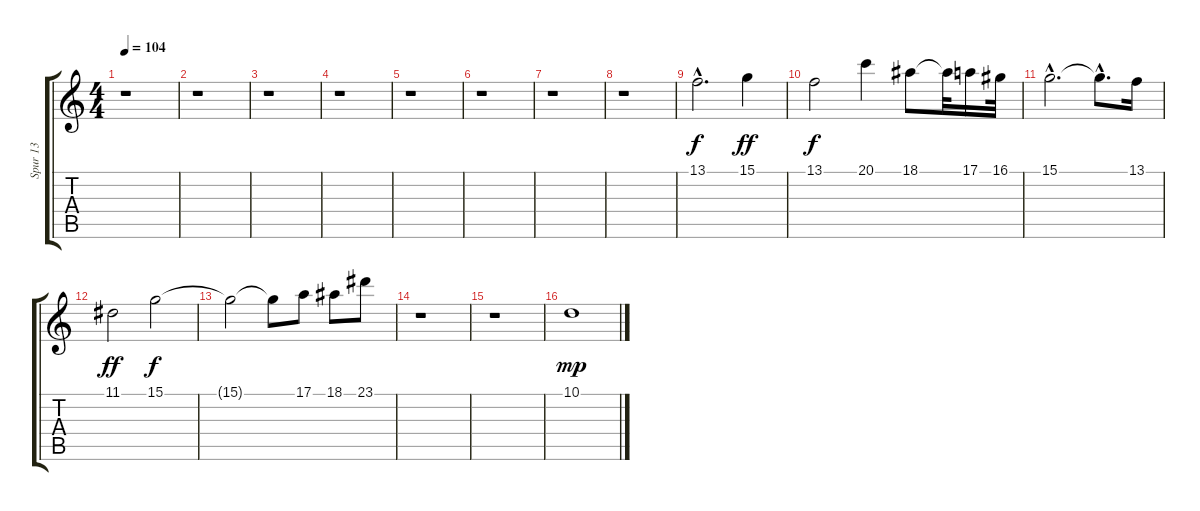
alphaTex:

\track ("Spur 13" "Spur 13") {instrument acousticgrandpiano}
\staff {score tabs}
\tuning (E4 B3 G3 D3 A2 E2) {hide}
\ts (4 4)
\tempo 104
\clef g2
\ks c
r.1{dy f} |
r.1 |
r.1 |
r.1 |
r.1 |
r.1 |
r.1 |
r.1 |
13.1{hac}.2{d} 15.1.4{dy ff} |
13.1.2{dy f} 20.1.4 18.1.8 18.1{t}.32 17.1.16 16.1.32 |
15.1{hac}.2{d} 15.1{hac t}.8{d} 13.1.16 |
11.1.2{dy ff} 15.1.2{dy f} |
15.1{t}.2 15.1{t}.8 17.1.8 18.1.8 23.1.8 |
r.1 |
r.1 |
10.1.1{dy mp}
